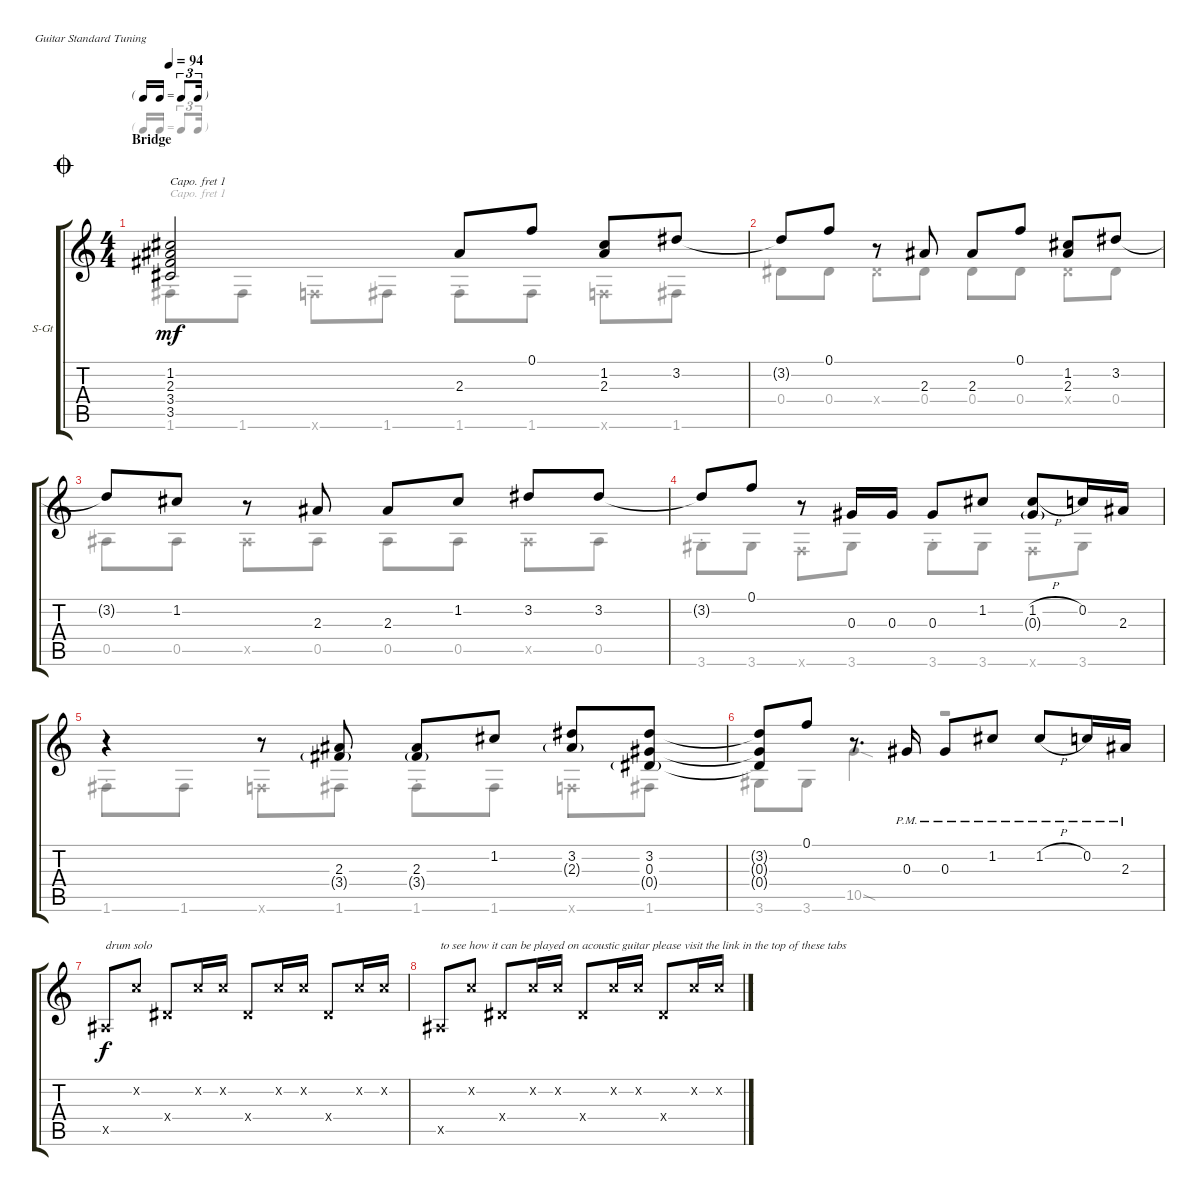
\defaultSystemsLayout 4
\bracketExtendMode groupsimilarinstruments
\firstSystemTrackNameOrientation horizontal
\otherSystemsTrackNameOrientation horizontal
\track ("Steel Guitar" "S-Gt") {instrument acousticguitarsteel}
\staff {score tabs}
\capo 1
\tuning (E4 B3 G3 D3 A2 E2)
\voice
\ts (4 4)
\tf triplet16th
\section ("" "Bridge")
\jump coda
\tempo 94
\clef g2
\ks c
(2.3 3.4 1.2 3.5).2{dy mf} 2.3.8 0.1.8 (1.2 2.3).8 3.2.8 |
3.2{t}.8 0.1.8 r.8 2.3.8 2.3.8 0.1.8 (1.2 2.3).8 3.2.8 |
3.2{t}.8 1.2.8 r.8 2.3.8 2.3.8 1.2.8 3.2.8 3.2.8 |
3.2{t}.8 0.1.8 r.8 0.3.16 0.3.16 0.3.8 1.2.8 (1.2{h} 0.3{g}).8 0.2.16 2.3.16 |
r.4 r.8 (2.3 3.4{g}).8 (2.3 3.4{g}).8 1.2.8 (3.2 2.3{g}).8 (3.2 0.3 0.4{g}).8 |
(3.2{t} 0.3{t} 0.4{t}).8 0.1.8 r.8{d} 0.3{pm}.16 0.3{pm}.8 1.2{pm}.8 1.2{h pm}.8 0.2{pm}.16 2.3{pm}.16 |
0.5{x}.8{txt "drum solo" dy f} 0.2{x}.8 0.4{x}.8 0.2{x}.16 0.2{x}.16 0.4{x}.8 0.2{x}.16 0.2{x}.16 0.4{x}.8 0.2{x}.16 0.2{x}.16 |
0.5{x}.8{txt "to see how it can be played on acoustic guitar please visit the link in the top of these tabs"} 0.2{x}.8 0.4{x}.8 0.2{x}.16 0.2{x}.16 0.4{x}.8 0.2{x}.16 0.2{x}.16 0.4{x}.8 0.2{x}.16 0.2{x}.16
\voice
\clef g2
\ottava regular
\simile none
\ks c
1.6{st}.8{dy mf} 1.6.8 0.6{x}.8 1.6.8 1.6{st}.8 1.6.8 0.6{x}.8 1.6.8 |
0.4.8 0.4.8 0.4{x}.8 0.4.8 0.4.8 0.4.8 0.4{x}.8 0.4.8 |
0.5.8 0.5.8 0.5{x}.8 0.5.8 0.5.8 0.5.8 0.5{x}.8 0.5.8 |
3.6{st}.8 3.6.8 0.6{x}.8 3.6.8 3.6{st}.8 3.6.8 0.6{x}.8 3.6.8 |
1.6{st}.8 1.6.8 0.6{x}.8 1.6.8 1.6{st}.8 1.6.8 0.6{x}.8 1.6.8 |
3.6.8 3.6.8 10.5{sod}.4 r.2 |
|
